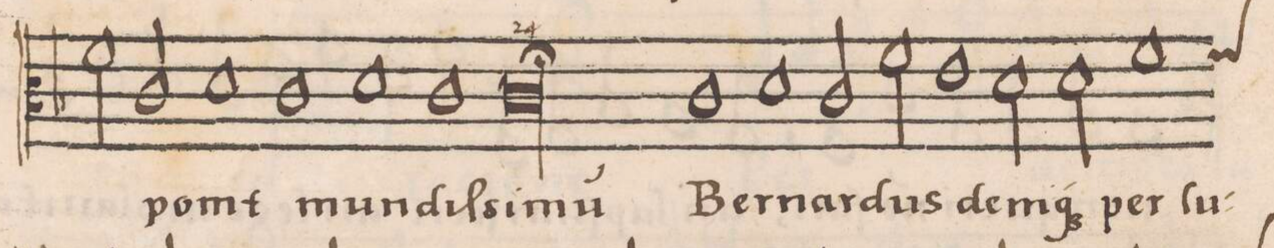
**kern	**text	**text
*I"CANTVS	*	*
*clefC3	*	*
*k[b-]	*	*
*met(C)	*	*
*M2/1	*	*
2f\	.	.
2c/	po-	.
1d	-nit	.
=37-	=37-	=37-
1c	mun-	.
1d	-diſ-	.
=38-	=38-	=38-
1c	-si-	.
1c;l	-mu(m)	.
=39-	=39-	=39-
1c	Ber-	.
1d	-nar-	.
=40-	=40-	=40-
2c/	-dus	.
2f\	de-	.
1e	-ni-	.
=41-	=41-	=41-
2d\	-q(ue)	.
2d\	per-	.
*custos:f	*	*
1f	-lu-	.
=42-	=42-	=42-
*-	*-	*-
